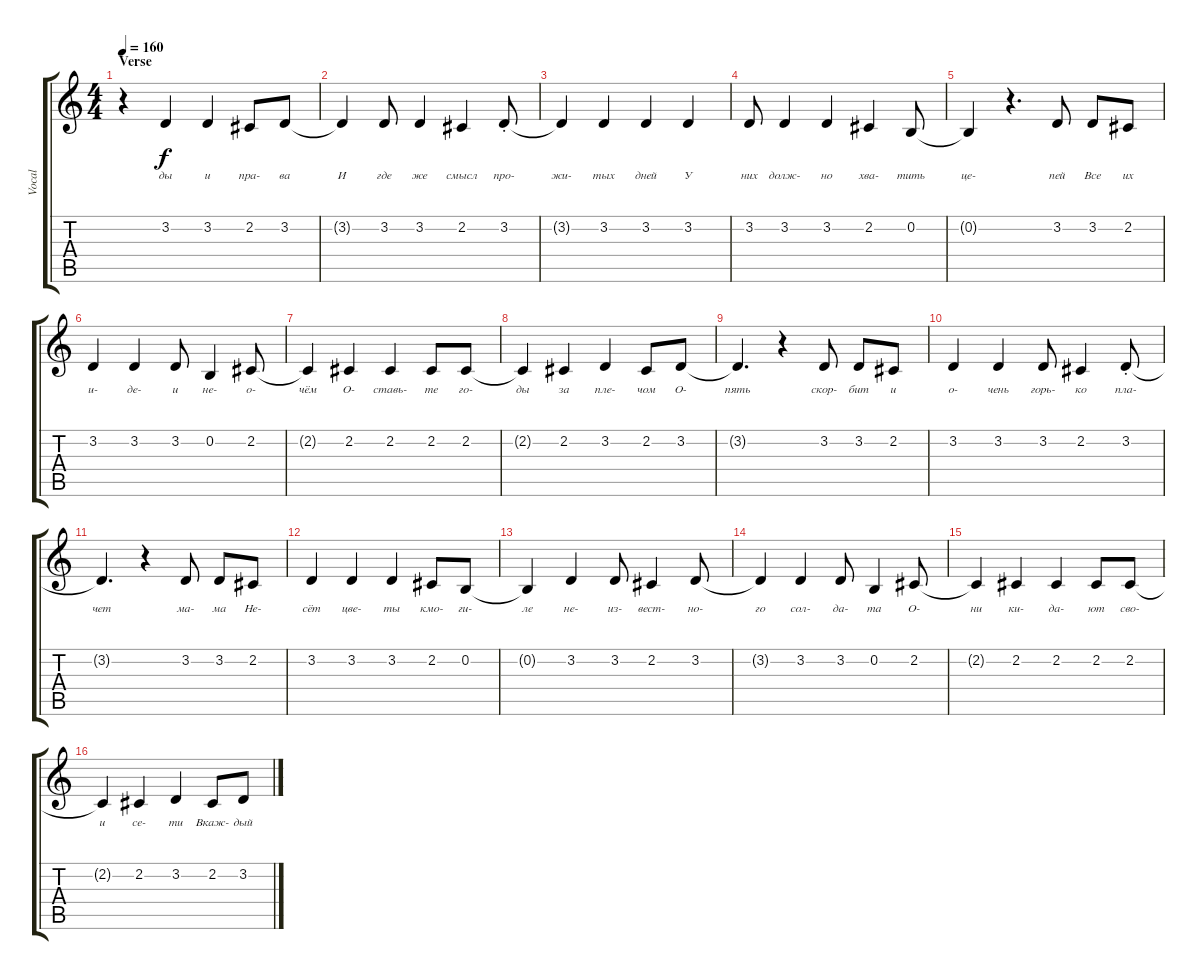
\track ("Vocal" "Vocal") {instrument lead2sawtooth}
\staff {score tabs}
\tuning (E4 B3 G3 D3 A2 E2) {hide}
\ts (4 4)
\section ("" "Verse")
\tempo 160
\clef g2
\ks c
r.4{dy f} 3.2.4{lyrics (0 "ды") lyrics (1 "") lyrics (2 "") lyrics (3 "") lyrics (4 "")} 3.2.4{lyrics (0 "и") lyrics (1 "") lyrics (2 "") lyrics (3 "") lyrics (4 "")} 2.2.8{lyrics (0 "пра-") lyrics (1 "") lyrics (2 "") lyrics (3 "") lyrics (4 "")} 3.2.8{lyrics (0 "ва") lyrics (1 "") lyrics (2 "") lyrics (3 "") lyrics (4 "")} |
3.2{t}.4{lyrics (0 "И") lyrics (1 "") lyrics (2 "") lyrics (3 "") lyrics (4 "")} 3.2.8{lyrics (0 "где") lyrics (1 "") lyrics (2 "") lyrics (3 "") lyrics (4 "")} 3.2.4{lyrics (0 "же") lyrics (1 "") lyrics (2 "") lyrics (3 "") lyrics (4 "")} 2.2.4{lyrics (0 "смысл") lyrics (1 "") lyrics (2 "") lyrics (3 "") lyrics (4 "")} 3.2{st}.8{lyrics (0 "про-") lyrics (1 "") lyrics (2 "") lyrics (3 "") lyrics (4 "")} |
3.2{t}.4{lyrics (0 "жи-") lyrics (1 "") lyrics (2 "") lyrics (3 "") lyrics (4 "")} 3.2.4{lyrics (0 "тых") lyrics (1 "") lyrics (2 "") lyrics (3 "") lyrics (4 "")} 3.2.4{lyrics (0 "дней") lyrics (1 "") lyrics (2 "") lyrics (3 "") lyrics (4 "")} 3.2.4{lyrics (0 "У") lyrics (1 "") lyrics (2 "") lyrics (3 "") lyrics (4 "")} |
3.2.8{lyrics (0 "них") lyrics (1 "") lyrics (2 "") lyrics (3 "") lyrics (4 "")} 3.2.4{lyrics (0 "долж-") lyrics (1 "") lyrics (2 "") lyrics (3 "") lyrics (4 "")} 3.2.4{lyrics (0 "но") lyrics (1 "") lyrics (2 "") lyrics (3 "") lyrics (4 "")} 2.2.4{lyrics (0 "хва-") lyrics (1 "") lyrics (2 "") lyrics (3 "") lyrics (4 "")} 0.2.8{lyrics (0 "тить") lyrics (1 "") lyrics (2 "") lyrics (3 "") lyrics (4 "")} |
0.2{t}.4{lyrics (0 "це-") lyrics (1 "") lyrics (2 "") lyrics (3 "") lyrics (4 "")} r.4{d} 3.2.8{lyrics (0 "пей") lyrics (1 "") lyrics (2 "") lyrics (3 "") lyrics (4 "")} 3.2.8{lyrics (0 "Все") lyrics (1 "") lyrics (2 "") lyrics (3 "") lyrics (4 "")} 2.2.8{lyrics (0 "их") lyrics (1 "") lyrics (2 "") lyrics (3 "") lyrics (4 "")} |
3.2.4{lyrics (0 "и-") lyrics (1 "") lyrics (2 "") lyrics (3 "") lyrics (4 "")} 3.2.4{lyrics (0 "де-") lyrics (1 "") lyrics (2 "") lyrics (3 "") lyrics (4 "")} 3.2.8{lyrics (0 "и") lyrics (1 "") lyrics (2 "") lyrics (3 "") lyrics (4 "")} 0.2.4{lyrics (0 "не-") lyrics (1 "") lyrics (2 "") lyrics (3 "") lyrics (4 "")} 2.2.8{lyrics (0 "о-") lyrics (1 "") lyrics (2 "") lyrics (3 "") lyrics (4 "")} |
2.2{t}.4{lyrics (0 "чём") lyrics (1 "") lyrics (2 "") lyrics (3 "") lyrics (4 "")} 2.2.4{lyrics (0 "О-") lyrics (1 "") lyrics (2 "") lyrics (3 "") lyrics (4 "")} 2.2.4{lyrics (0 "ставь-") lyrics (1 "") lyrics (2 "") lyrics (3 "") lyrics (4 "")} 2.2.8{lyrics (0 "те") lyrics (1 "") lyrics (2 "") lyrics (3 "") lyrics (4 "")} 2.2.8{lyrics (0 "го-") lyrics (1 "") lyrics (2 "") lyrics (3 "") lyrics (4 "")} |
2.2{t}.4{lyrics (0 "ды") lyrics (1 "") lyrics (2 "") lyrics (3 "") lyrics (4 "")} 2.2.4{lyrics (0 "за") lyrics (1 "") lyrics (2 "") lyrics (3 "") lyrics (4 "")} 3.2.4{lyrics (0 "пле-") lyrics (1 "") lyrics (2 "") lyrics (3 "") lyrics (4 "")} 2.2.8{lyrics (0 "чом") lyrics (1 "") lyrics (2 "") lyrics (3 "") lyrics (4 "")} 3.2.8{lyrics (0 "О-") lyrics (1 "") lyrics (2 "") lyrics (3 "") lyrics (4 "")} |
3.2{t}.4{d lyrics (0 "пять") lyrics (1 "") lyrics (2 "") lyrics (3 "") lyrics (4 "")} r.4 3.2.8{lyrics (0 "скор-") lyrics (1 "") lyrics (2 "") lyrics (3 "") lyrics (4 "")} 3.2.8{lyrics (0 "бит") lyrics (1 "") lyrics (2 "") lyrics (3 "") lyrics (4 "")} 2.2.8{lyrics (0 "и") lyrics (1 "") lyrics (2 "") lyrics (3 "") lyrics (4 "")} |
3.2.4{lyrics (0 "о-") lyrics (1 "") lyrics (2 "") lyrics (3 "") lyrics (4 "")} 3.2.4{lyrics (0 "чень") lyrics (1 "") lyrics (2 "") lyrics (3 "") lyrics (4 "")} 3.2.8{lyrics (0 "горь-") lyrics (1 "") lyrics (2 "") lyrics (3 "") lyrics (4 "")} 2.2.4{lyrics (0 "ко") lyrics (1 "") lyrics (2 "") lyrics (3 "") lyrics (4 "")} 3.2{st}.8{lyrics (0 "пла-") lyrics (1 "") lyrics (2 "") lyrics (3 "") lyrics (4 "")} |
3.2{t}.4{d lyrics (0 "чет") lyrics (1 "") lyrics (2 "") lyrics (3 "") lyrics (4 "")} r.4 3.2.8{lyrics (0 "ма-") lyrics (1 "") lyrics (2 "") lyrics (3 "") lyrics (4 "")} 3.2.8{lyrics (0 "ма") lyrics (1 "") lyrics (2 "") lyrics (3 "") lyrics (4 "")} 2.2.8{lyrics (0 "Не-") lyrics (1 "") lyrics (2 "") lyrics (3 "") lyrics (4 "")} |
3.2.4{lyrics (0 "сёт") lyrics (1 "") lyrics (2 "") lyrics (3 "") lyrics (4 "")} 3.2.4{lyrics (0 "цве-") lyrics (1 "") lyrics (2 "") lyrics (3 "") lyrics (4 "")} 3.2.4{lyrics (0 "ты") lyrics (1 "") lyrics (2 "") lyrics (3 "") lyrics (4 "")} 2.2.8{lyrics (0 "кмо-") lyrics (1 "") lyrics (2 "") lyrics (3 "") lyrics (4 "")} 0.2.8{lyrics (0 "ги-") lyrics (1 "") lyrics (2 "") lyrics (3 "") lyrics (4 "")} |
0.2{t}.4{lyrics (0 "ле") lyrics (1 "") lyrics (2 "") lyrics (3 "") lyrics (4 "")} 3.2.4{lyrics (0 "не-") lyrics (1 "") lyrics (2 "") lyrics (3 "") lyrics (4 "")} 3.2.8{lyrics (0 "из-") lyrics (1 "") lyrics (2 "") lyrics (3 "") lyrics (4 "")} 2.2.4{lyrics (0 "вест-") lyrics (1 "") lyrics (2 "") lyrics (3 "") lyrics (4 "")} 3.2.8{lyrics (0 "но-") lyrics (1 "") lyrics (2 "") lyrics (3 "") lyrics (4 "")} |
3.2{t}.4{lyrics (0 "го") lyrics (1 "") lyrics (2 "") lyrics (3 "") lyrics (4 "")} 3.2.4{lyrics (0 "сол-") lyrics (1 "") lyrics (2 "") lyrics (3 "") lyrics (4 "")} 3.2.8{lyrics (0 "да-") lyrics (1 "") lyrics (2 "") lyrics (3 "") lyrics (4 "")} 0.2.4{lyrics (0 "та") lyrics (1 "") lyrics (2 "") lyrics (3 "") lyrics (4 "")} 2.2.8{lyrics (0 "О-") lyrics (1 "") lyrics (2 "") lyrics (3 "") lyrics (4 "")} |
2.2{t}.4{lyrics (0 "ни") lyrics (1 "") lyrics (2 "") lyrics (3 "") lyrics (4 "")} 2.2.4{lyrics (0 "ки-") lyrics (1 "") lyrics (2 "") lyrics (3 "") lyrics (4 "")} 2.2.4{lyrics (0 "да-") lyrics (1 "") lyrics (2 "") lyrics (3 "") lyrics (4 "")} 2.2.8{lyrics (0 "ют") lyrics (1 "") lyrics (2 "") lyrics (3 "") lyrics (4 "")} 2.2.8{lyrics (0 "сво-") lyrics (1 "") lyrics (2 "") lyrics (3 "") lyrics (4 "")} |
2.2{t}.4{lyrics (0 "и") lyrics (1 "") lyrics (2 "") lyrics (3 "") lyrics (4 "")} 2.2.4{lyrics (0 "се-") lyrics (1 "") lyrics (2 "") lyrics (3 "") lyrics (4 "")} 3.2.4{lyrics (0 "ти") lyrics (1 "") lyrics (2 "") lyrics (3 "") lyrics (4 "")} 2.2.8{lyrics (0 "Вкаж-") lyrics (1 "") lyrics (2 "") lyrics (3 "") lyrics (4 "")} 3.2.8{lyrics (0 "дый") lyrics (1 "") lyrics (2 "") lyrics (3 "") lyrics (4 "")}
